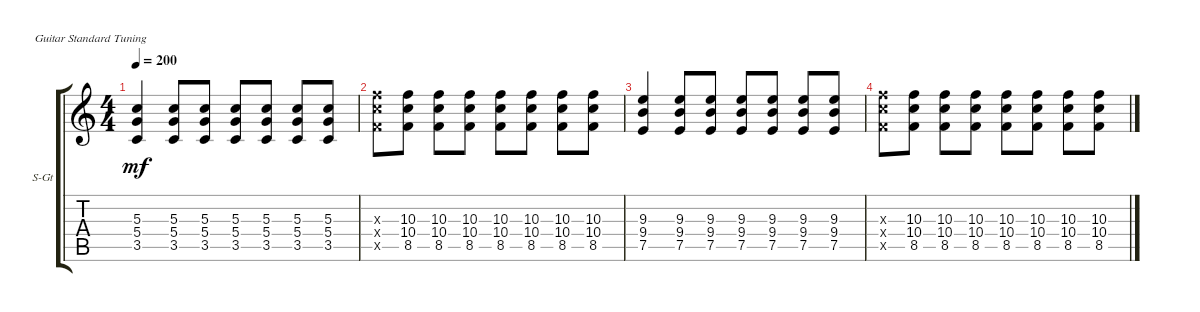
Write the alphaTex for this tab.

\defaultSystemsLayout 4
\bracketExtendMode groupsimilarinstruments
\firstSystemTrackNameOrientation horizontal
\otherSystemsTrackNameOrientation horizontal
\track ("Steel Guitar" "S-Gt") {instrument acousticguitarsteel}
\staff {score tabs}
\tuning (E4 B3 G3 D3 A2 E2)
\ts (4 4)
\tempo 200
\clef g2
\ks c
(3.5 5.4 5.3).4{dy mf instrument acousticguitarsteel} (3.5 5.4 5.3).8 (3.5 5.4 5.3).8 (3.5 5.4 5.3).8 (3.5 5.4 5.3).8 (3.5 5.4 5.3).8 (3.5 5.4 5.3).8 |
(8.5{x} 10.4{x} 10.3{x}).8 (8.5 10.4 10.3).8 (8.5 10.4 10.3).8 (8.5 10.4 10.3).8 (8.5 10.4 10.3).8 (8.5 10.4 10.3).8 (8.5 10.4 10.3).8 (8.5 10.4 10.3).8 |
(7.5 9.4 9.3).4 (7.5 9.4 9.3).8 (7.5 9.4 9.3).8 (7.5 9.4 9.3).8 (7.5 9.4 9.3).8 (7.5 9.4 9.3).8 (7.5 9.4 9.3).8 |
(8.5{x} 10.4{x} 10.3{x}).8 (8.5 10.4 10.3).8 (8.5 10.4 10.3).8 (8.5 10.4 10.3).8 (8.5 10.4 10.3).8 (8.5 10.4 10.3).8 (8.5 10.4 10.3).8 (8.5 10.4 10.3).8
